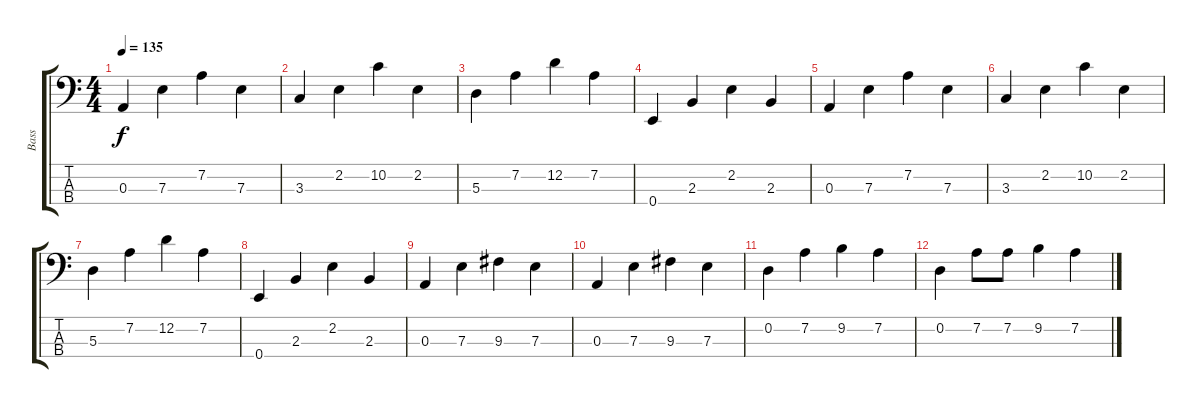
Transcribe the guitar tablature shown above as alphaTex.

\track ("Bass" "Bass") {instrument fretlessbass}
\staff {score tabs}
\tuning (G2 D2 A1 E1) {hide}
\ts (4 4)
\tempo 135
\clef f4
\ks c
0.3.4{dy f} 7.3.4 7.2.4 7.3.4 |
3.3.4 2.2.4 10.2.4 2.2.4 |
5.3.4 7.2.4 12.2.4 7.2.4 |
0.4.4 2.3.4 2.2.4 2.3.4 |
0.3.4 7.3.4 7.2.4 7.3.4 |
3.3.4 2.2.4 10.2.4 2.2.4 |
5.3.4 7.2.4 12.2.4 7.2.4 |
0.4.4 2.3.4 2.2.4 2.3.4 |
0.3.4 7.3.4 9.3.4 7.3.4 |
0.3.4 7.3.4 9.3.4 7.3.4 |
0.2.4 7.2.4 9.2.4 7.2.4 |
0.2.4 7.2.8 7.2.8 9.2.4 7.2.4
